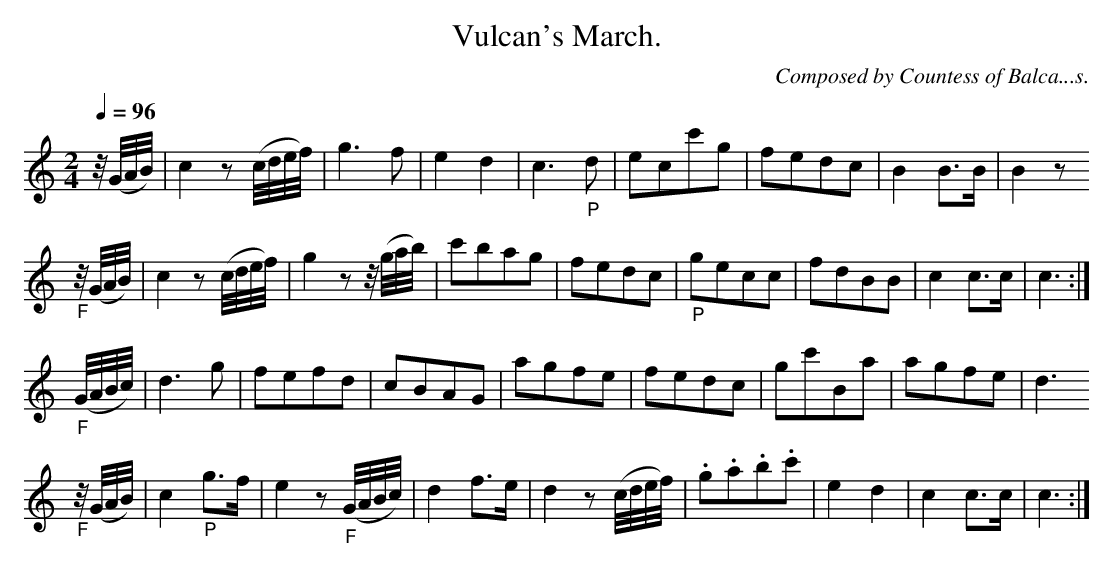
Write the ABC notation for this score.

X:1
T:Vulcan's March.
C:Composed by Countess of Balca...s.
M:2/4
L:1/8
Q:1/4=96
K:C
     z//(G//A//B//)| c2    z(c//d//e//f//)|g3      f             |e2 d2 |c3   \
"_P" d             | ecc'g            |fedc             |B2 B>B|B2z
"_F" z//(G//A//B//)| c2    z(c//d//e//f//)|g2z     z//(g//a//b//)|c'bag |fedc|\
"_P"                 gecc            |fdBB             |c2c>c|c3 :|
"_F"(G//A//B//c//)| d3      g            |fefd             |cBAG |agfe|\
                     fedc            |gc'Ba             |agfe |d3
"_F" z//(G//A//B//)| c2"_P"g>f            |e2z"_F"(G//A//B//c//) |d2 f>e|d2z  \
    (c//d//e//f//)|.g.a.b.c'           |e2d2                  |c2 c>c|c3 :|
